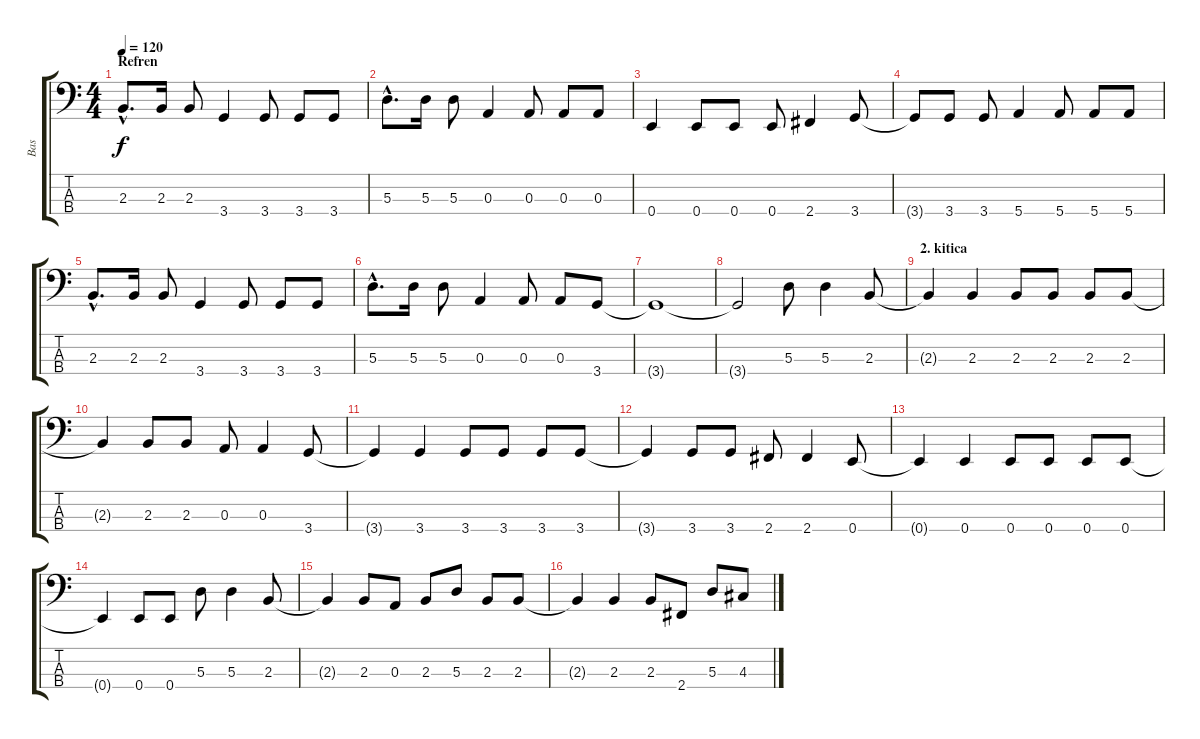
\track ("Bas" "Bas") {instrument electricbassfinger}
\staff {score tabs}
\tuning (G2 D2 A1 E1) {hide}
\ts (4 4)
\section ("" "Refren")
\tempo 120
\clef f4
\ks c
2.3{hac}.8{d dy f} 2.3.16 2.3.8 3.4.4 3.4.8 3.4.8 3.4.8 |
5.3{hac}.8{d} 5.3.16 5.3.8 0.3.4 0.3.8 0.3.8 0.3.8 |
0.4.4 0.4.8 0.4.8 0.4.8 2.4.4 3.4.8 |
3.4{t}.8 3.4.8 3.4.8 5.4.4 5.4.8 5.4.8 5.4.8 |
2.3{hac}.8{d} 2.3.16 2.3.8 3.4.4 3.4.8 3.4.8 3.4.8 |
5.3{hac}.8{d} 5.3.16 5.3.8 0.3.4 0.3.8 0.3.8 3.4.8 |
3.4{t}.1 |
3.4{t}.2 5.3.8 5.3.4 2.3.8 |
\section ("" "2. kitica")
2.3{t}.4 2.3.4 2.3.8 2.3.8 2.3.8 2.3.8 |
2.3{t}.4 2.3.8 2.3.8 0.3.8 0.3.4 3.4.8 |
3.4{t}.4 3.4.4 3.4.8 3.4.8 3.4.8 3.4.8 |
3.4{t}.4 3.4.8 3.4.8 2.4.8 2.4.4 0.4.8 |
0.4{t}.4 0.4.4 0.4.8 0.4.8 0.4.8 0.4.8 |
0.4{t}.4 0.4.8 0.4.8 5.3.8 5.3.4 2.3.8 |
2.3{t}.4 2.3.8 0.3.8 2.3.8 5.3.8 2.3.8 2.3.8 |
2.3{t}.4 2.3.4 2.3.8 2.4.8 5.3.8 4.3.8
